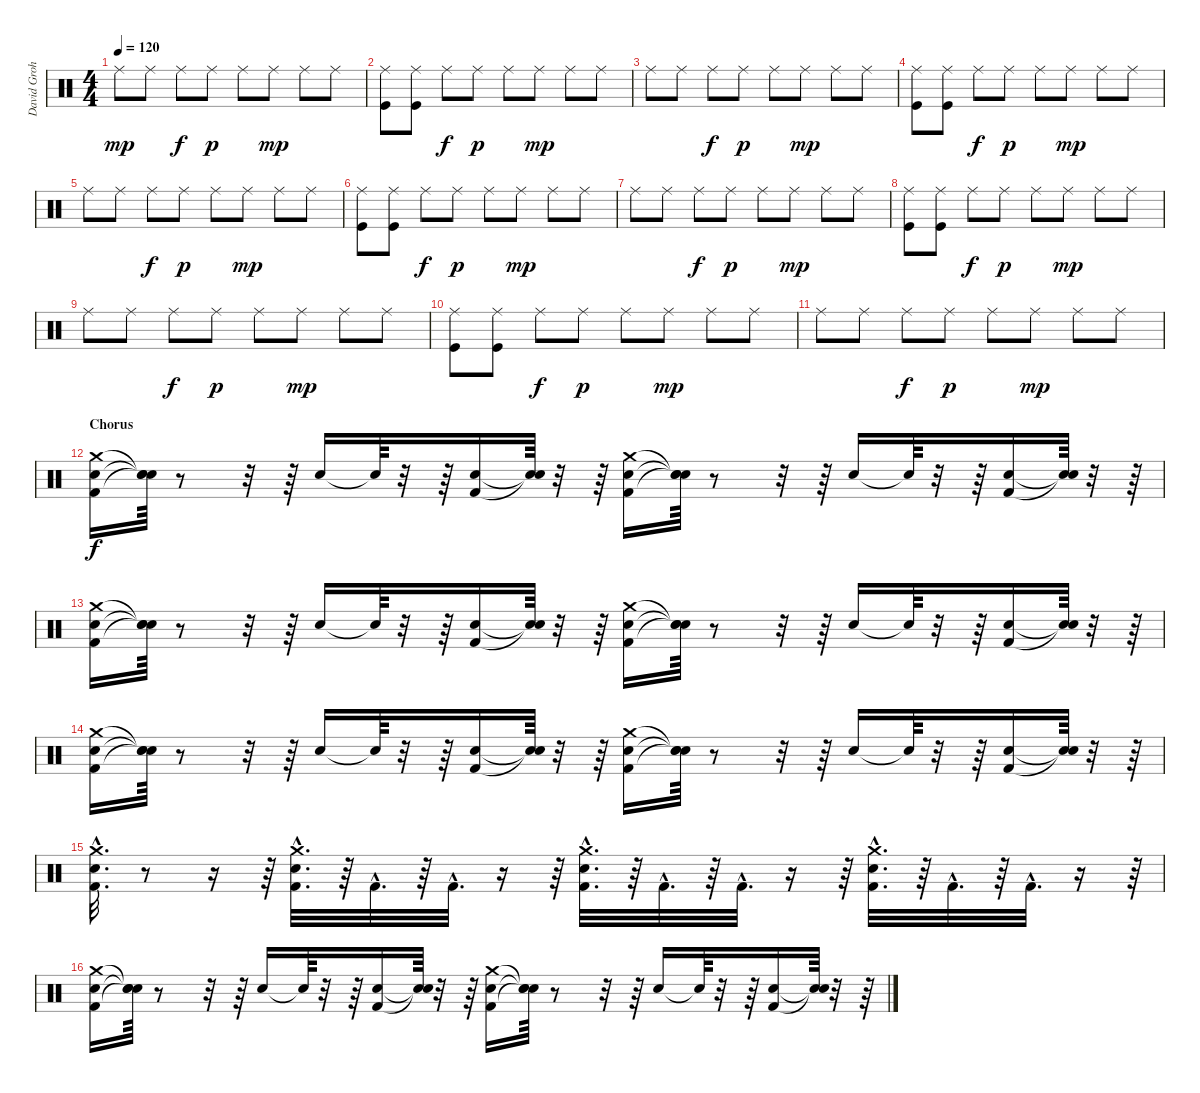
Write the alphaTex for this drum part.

\track ("David Grohl : Drums" "David Groh") {instrument percussion}
\staff {score}
\articulation defaults
\ts (4 4)
\tempo 120
\clef neutral
\ks c "Ride (middle)".8{dy mp} "Ride (middle)".8 "Ride (middle)".8{dy f} "Ride (middle)".8{dy p} "Ride (middle)".8 "Ride (middle)".8{dy mp} "Ride (middle)".8 "Ride (middle)".8
|
("Kick (hit)" "Ride (middle)").8 ("Kick (hit)" "Ride (middle)").8 "Ride (middle)".8{dy f} "Ride (middle)".8{dy p} "Ride (middle)".8 "Ride (middle)".8{dy mp} "Ride (middle)".8 "Ride (middle)".8 |
"Ride (middle)".8 "Ride (middle)".8 "Ride (middle)".8{dy f} "Ride (middle)".8{dy p} "Ride (middle)".8 "Ride (middle)".8{dy mp} "Ride (middle)".8 "Ride (middle)".8 |
("Kick (hit)" "Ride (middle)").8 ("Kick (hit)" "Ride (middle)").8 "Ride (middle)".8{dy f} "Ride (middle)".8{dy p} "Ride (middle)".8 "Ride (middle)".8{dy mp} "Ride (middle)".8 "Ride (middle)".8 |
"Ride (middle)".8 "Ride (middle)".8 "Ride (middle)".8{dy f} "Ride (middle)".8{dy p} "Ride (middle)".8 "Ride (middle)".8{dy mp} "Ride (middle)".8 "Ride (middle)".8 |
("Kick (hit)" "Ride (middle)").8 ("Kick (hit)" "Ride (middle)").8 "Ride (middle)".8{dy f} "Ride (middle)".8{dy p} "Ride (middle)".8 "Ride (middle)".8{dy mp} "Ride (middle)".8 "Ride (middle)".8 |
"Ride (middle)".8 "Ride (middle)".8 "Ride (middle)".8{dy f} "Ride (middle)".8{dy p} "Ride (middle)".8 "Ride (middle)".8{dy mp} "Ride (middle)".8 "Ride (middle)".8 |
("Kick (hit)" "Ride (middle)").8 ("Kick (hit)" "Ride (middle)").8 "Ride (middle)".8{dy f} "Ride (middle)".8{dy p} "Ride (middle)".8 "Ride (middle)".8{dy mp} "Ride (middle)".8 "Ride (middle)".8 |
"Ride (middle)".8 "Ride (middle)".8 "Ride (middle)".8{dy f} "Ride (middle)".8{dy p} "Ride (middle)".8 "Ride (middle)".8{dy mp} "Ride (middle)".8 "Ride (middle)".8 |
("Kick (hit)" "Ride (middle)").8 ("Kick (hit)" "Ride (middle)").8 "Ride (middle)".8{dy f} "Ride (middle)".8{dy p} "Ride (middle)".8 "Ride (middle)".8{dy mp} "Ride (middle)".8 "Ride (middle)".8 |
"Ride (middle)".8 "Ride (middle)".8 "Ride (middle)".8{dy f} "Ride (middle)".8{dy p} "Ride (middle)".8 "Ride (middle)".8{dy mp} "Ride (middle)".8 "Ride (middle)".8 |
\section ("" "Chorus")
("Kick (hit) 2" "Snare (hit) 2" "Crash medium (hit)").16{dy f} ("Snare (hit)"{t} "Snare (hit)"{t} "Snare (hit)"{t}).64 r.8 r.32 r.64 "Snare (hit) 2".16 "Snare (hit)"{t}.64 r.32 r.64 ("Kick (hit) 2" "Snare (hit) 2").16 ("Snare (hit)"{t} "Snare (hit)"{t}).64 r.32 r.64 ("Snare (hit) 2" "Kick (hit) 2" "Crash medium (hit)").16 ("Snare (hit)"{t} "Snare (hit)"{t} "Snare (hit)"{t}).64 r.8 r.32 r.64 "Snare (hit) 2".16 "Snare (hit)"{t}.64 r.32 r.64 ("Snare (hit) 2" "Kick (hit) 2").16 ("Snare (hit)"{t} "Snare (hit)"{t}).64 r.32 r.64 |
("Kick (hit) 2" "Snare (hit) 2" "Crash medium (hit)").16 ("Snare (hit)"{t} "Snare (hit)"{t} "Snare (hit)"{t}).64 r.8 r.32 r.64 "Snare (hit) 2".16 "Snare (hit)"{t}.64 r.32 r.64 ("Kick (hit) 2" "Snare (hit) 2").16 ("Snare (hit)"{t} "Snare (hit)"{t}).64 r.32 r.64 ("Snare (hit) 2" "Kick (hit) 2" "Crash medium (hit)").16 ("Snare (hit)"{t} "Snare (hit)"{t} "Snare (hit)"{t}).64 r.8 r.32 r.64 "Snare (hit) 2".16 "Snare (hit)"{t}.64 r.32 r.64 ("Snare (hit) 2" "Kick (hit) 2").16 ("Snare (hit)"{t} "Snare (hit)"{t}).64 r.32 r.64 |
("Kick (hit) 2" "Snare (hit) 2" "Crash medium (hit)").16 ("Snare (hit)"{t} "Snare (hit)"{t} "Snare (hit)"{t}).64 r.8 r.32 r.64 "Snare (hit) 2".16 "Snare (hit)"{t}.64 r.32 r.64 ("Kick (hit) 2" "Snare (hit) 2").16 ("Snare (hit)"{t} "Snare (hit)"{t}).64 r.32 r.64 ("Snare (hit) 2" "Kick (hit) 2" "Crash medium (hit)").16 ("Snare (hit)"{t} "Snare (hit)"{t} "Snare (hit)"{t}).64 r.8 r.32 r.64 "Snare (hit) 2".16 "Snare (hit)"{t}.64 r.32 r.64 ("Snare (hit) 2" "Kick (hit) 2").16 ("Snare (hit)"{t} "Snare (hit)"{t}).64 r.32 r.64 |
("Snare (hit) 2"{hac} "Kick (hit) 2"{hac} "Crash medium (hit)"{hac}).32{d} r.8 r.16 r.64 ("Kick (hit) 2"{hac} "Snare (hit) 2"{hac} "Crash medium (hit)"{hac}).32{d} r.64 "Kick (hit) 2"{hac}.32{d} r.64 "Kick (hit) 2"{hac}.32{d} r.16 r.64 ("Snare (hit) 2"{hac} "Kick (hit) 2"{hac} "Crash medium (hit)"{hac}).32{d} r.64 "Kick (hit) 2"{hac}.32{d} r.64 "Kick (hit) 2"{hac}.32{d} r.16 r.64 ("Kick (hit) 2"{hac} "Snare (hit) 2"{hac} "Crash medium (hit)"{hac}).32{d} r.64 "Kick (hit) 2"{hac}.32{d} r.64 "Kick (hit) 2"{hac}.32{d} r.16 r.64 |
("Kick (hit) 2" "Snare (hit) 2" "Crash medium (hit)").16 ("Snare (hit)"{t} "Snare (hit)"{t} "Snare (hit)"{t}).64 r.8 r.32 r.64 "Snare (hit) 2".16 "Snare (hit)"{t}.64 r.32 r.64 ("Kick (hit) 2" "Snare (hit) 2").16 ("Snare (hit)"{t} "Snare (hit)"{t}).64 r.32 r.64 ("Snare (hit) 2" "Kick (hit) 2" "Crash medium (hit)").16 ("Snare (hit)"{t} "Snare (hit)"{t} "Snare (hit)"{t}).64 r.8 r.32 r.64 "Snare (hit) 2".16 "Snare (hit)"{t}.64 r.32 r.64 ("Snare (hit) 2" "Kick (hit) 2").16 ("Snare (hit)"{t} "Snare (hit)"{t}).64 r.32 r.64
